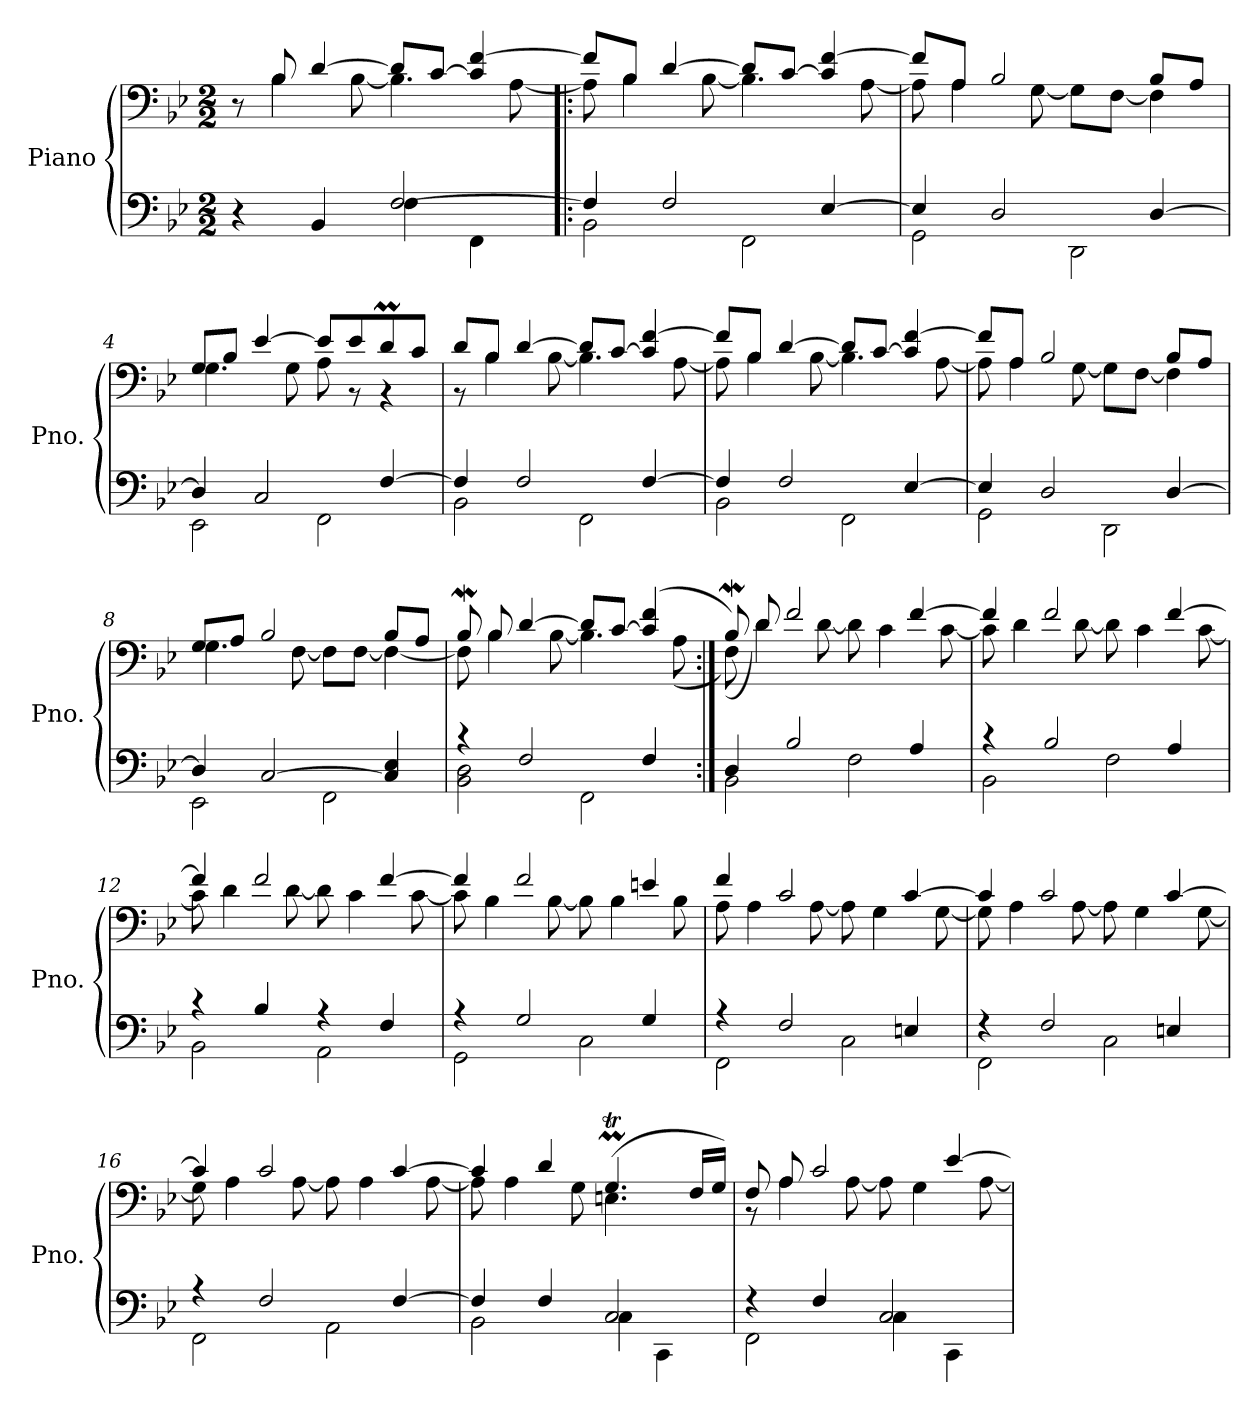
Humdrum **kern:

**kern	**kern
*part1	*part1
*staff2	*staff1
*I"Piano	*
*I'Pno.	*
*clefF4	*clefF4
*k[b-e-]	*k[b-e-]
*M2/2	*M2/2
*MM135	*MM135
=1	=1
*^	*^
4r	2ryy	8r	8ryy
.	.	8B-/	4B-\
4BB-</	.	[4d/	.
.	.	.	[8B-\
[2F</	4F\	8d/L]	4.B-\]
*	*	*MM136	*
.	.	[8c/J	.
.	4FF<\	4c/] [4f/	.
*	*	*MM136	*
.	.	.	[8A>\
=2!|:	=2!|:	=2!|:	=2!|:
4F/]	2BB-<\	8f/L]	8A\]
.	.	8B-/J	4B-\
*	*	*MM137	*
2F</	.	[4d/	.
.	.	.	[8B-\
.	2FF<\	8d/L]	4.B-\]
.	.	[8c/J	.
[4E-</	.	4c/] [4f/	.
.	.	.	[8A\
=3	=3	=3	=3
*	*	*MM139	*
4E-/]	2GG<\	8f/L]	8A\]
.	.	8A/J	4A\
2D</	.	2B-/	.
*	*	*MM143	*
.	.	.	[8G>\
.	2DD<\	.	8G\L]
.	.	.	[8F>\J
*	*	*MM142	*
[4D</	.	8B-/L	4F\]
.	.	8A/J	.
=4	=4	=4	=4
*	*	*MM142	*
4D/]	2EE-<\	8G/L	4.G\
*	*	*MM144	*
.	.	8B-/J	.
2C</	.	[4e-/	.
*	*	*MM145	*
.	.	.	8G>\
.	2FF<\	8e-/L]	8A>\
*	*	*MM139	*
.	.	8e-/	8r
[4F</	.	8dm/	4r
*	*	*MM137	*
.	.	8c/J	.
!!LO:LB:g=z	!!
=5	=5	=5	=5
*	*	*MM140	*
4F/]	2BB-\	8d/L	8r
*	*	*MM139	*
.	.	8B-/J	4B-\
2F/	.	[4d/	.
.	.	.	[8B-\
.	2FF\	8d/L]	4.B-\]
*	*	*MM138	*
.	.	[8c/J	.
*	*	*MM138	*
[4F/	.	4c/] [4f/	.
.	.	.	[8A\
=6	=6	=6	=6
4F/]	2BB-\	8f/L]	8A\]
*	*	*MM139	*
.	.	8B-/J	4B-\
*	*	*MM140	*
2F/	.	[4d/	.
.	.	.	[8B-\
.	2FF\	8d/L]	4.B-\]
*	*	*MM142	*
.	.	[8c/J	.
[4E-/	.	4c/] [4f/	.
*	*	*MM143	*
.	.	.	[8A\
=7	=7	=7	=7
4E-/]	2GG\	8f/L]	8A\]
.	.	8A/J	4A\
2D/	.	2B-/	.
.	.	.	[8G\
*	*	*MM142	*
.	2DD\	.	8G\L]
.	.	.	[8F\J
[4D/	.	8B-/L	4F\]
*	*	*MM141	*
.	.	8A/J	.
=8	=8	=8	=8
*	*	*MM141	*
4D/]	2EE-<\	8G/L	4.G\
.	.	8A/J	.
*	*	*MM140	*
[2C</	.	2B-/	.
.	.	.	[8F>\
.	2FF<\	.	8F\L]
.	.	.	[8F\J
*	*	*MM138	*
4C/]< 4E-/<	.	8B-/L	4F\_
.	.	8A/J	.
!!LO:LB:g=z	!!
=9	=9	=9	=9
*	*	*MM131	*
4r	2BB-\<< 2D\<<	8B-w/	8F\]
*	*	*MM136	*
.	.	8B-/	4B-\
2F</	.	[4d/	.
.	.	.	[8B-\
*	*	*MM136	*
.	2FF\	8d/L]	4.B-\]
.	.	[8c/J	.
*	*	*MM137	*
4F/	.	(>4c/] 4f/	.
.	.	.	(<8A\
=10:|!	=10:|!	=10:|!	=10:|!
*	*	*MM130	*
4D</	2BB-<\	8B-w/)	(<8F\)
*	*	*MM132	*
.	.	8d/	4d\)
*	*	*MM136	*
2B-</	.	2f/	.
.	.	.	[8d\
.	2F<\	.	8d\]
.	.	.	4c>\
4A</	.	[4f/	.
.	.	.	[8c\
=11	=11	=11	=11
4r	2BB-<\	4f/]	8c\]
*	*	*MM136	*
.	.	.	4d\
2B-</	.	2f/	.
.	.	.	[8d\
.	2F<\	.	8d\]
.	.	.	4c\
4A</	.	[4f/	.
.	.	.	[8c\
=12	=12	=12	=12
*	*	*MM137	*
4r	2BB-<\	4f/]	8c\]
.	.	.	4d\
4B-</	.	2f/	.
.	.	.	[8d\
4r	2AA<\	.	8d\]
*	*	*MM138	*
.	.	.	4c\
4F</	.	[4f/	.
.	.	.	[8c\
!!LO:LB:g=z	!!
=13	=13	=13	=13
*	*	*MM137	*
4r	2GG<\	4f/]	8c\]
.	.	.	4B->\
2G</	.	2f/	.
.	.	.	[8B-\
.	2C<\	.	8B-\]
*	*	*MM136	*
.	.	.	4B->\
4G/	.	4en/	.
*	*	*MM137	*
.	.	.	8B-\
=14	=14	=14	=14
*	*	*MM134	*
4r	2FF<\	4f/	8A>\
*	*	*MM135	*
.	.	.	4A>\
2F/	.	2c/	.
.	.	.	[8A\
.	2C<\	.	8A\]
*	*	*MM136	*
.	.	.	4G>\
4En</	.	[4c/	.
.	.	.	[8G\
=15	=15	=15	=15
4r	2FF\	4c/]	8G\]
*	*	*MM137	*
.	.	.	4A\
2F/	.	2c/	.
.	.	.	[8A\
.	2C\	.	8A\]
.	.	.	4G\
4En/	.	[4c/	.
.	.	.	[8G\
=16	=16	=16	=16
4r	2FF\	4c/]	8G\]
*	*	*MM138	*
.	.	.	4A\
2F/	.	2c/	.
.	.	.	[8A\
.	2AA<\	.	8A\]
*	*	*MM137	*
.	.	.	4A\
[4F/	.	[4c/	.
.	.	.	[8A\
!!LO:LB:g=z	!!
=17	=17	=17	=17
4F/]	2BB-<\	4c/]	8A\]
*	*	*MM135	*
.	.	.	4A>\
4F</	.	4d/	.
.	.	.	8G>\
2C/	4C<\	4.GTM/	(>4.En>\
.	4CC<\	.	.
*	*	*MM134	*
.	.	8ryy	16F/LL
.	.	.	16G/JJ)
=18	=18	=18	=18
4r	2FF<\	8F/	8r
*	*	*MM136	*
.	.	8A/	4A\
4F</	.	2c/	.
.	.	.	[8A\
2C/	4C<\	.	8A\]
*	*	*MM136	*
.	.	.	4G>\
.	4CC<\	[4e-/	.
.	.	.	[8A>\
*v	*v	*	*
*	*v	*v
=	=
*-	*-
